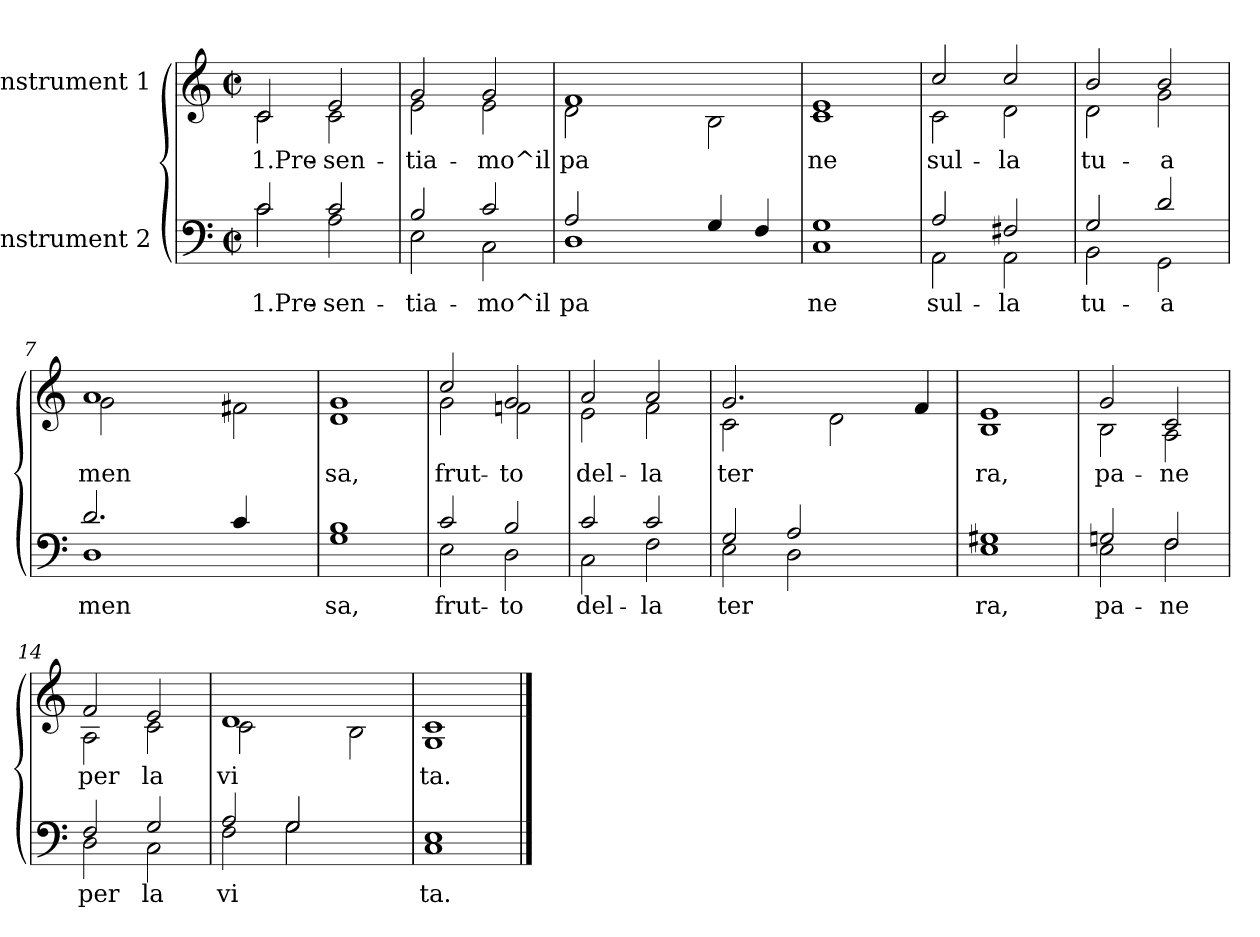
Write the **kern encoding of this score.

**kern	**text	**kern	**text
*part2	*part2	*part1	*part1
*staff2	*staff2	*staff1	*staff1
*I"Instrument 2	*	*I"Instrument 1	*
!!LO:PB:g=z
*stria5	*	*stria5	*
*clefF4	*	*clefG2	*
*k[]	*	*k[]	*
*C:	*	*C:	*
*M2/2	*	*M2/2	*
*met(c|)	*	*met(c|)	*
=1	=1	=1	=1
*^	*	*	*
!	!	!LO:LY:a:cj	!	!LO:LY:b:cj
*	*	*	*^	*
2c/	2c\	1.Pre-	2c/	2c\	1.Pre-
!	!	!LO:LY:a:cj	!	!	!LO:LY:b:cj
2c/	2A\	-sen-	2e/	2c\	-sen-
=2	=2	=2	=2	=2	=2
!	!	!LO:LY:a:cj	!	!	!LO:LY:b:cj
2B/	2E\	-tia-	2g/	2e\	-tia-
!	!	!LO:LY:a:cj	!	!	!LO:LY:b:cj
2c/	2C\	-mo^il	2g/	2e\	-mo^il
=3	=3	=3	=3	=3	=3
!	!	!LO:LY:a:cj	!	!	!LO:LY:b:cj
1D	2A/	pa-	1f	2d\	pa-
.	1ryy	.	.	1ryy	.
!	!	!LO:LY:a:cj	!	!	!LO:LY:b:cj
4G/	.	--	2B\	.	--
!	!	!LO:LY:a:cj	!	!	!
4F/	.	--	.	.	.
*v	*v	*	*	*	*
*	*	*v	*v	*
=4	=4	=4	=4
!	!LO:LY:a:cj	!	!LO:LY:b:cj
1G 1C	-ne	1e 1c	-ne
=5	=5	=5	=5
*^	*	*	*
!	!	!LO:LY:a:cj	!	!LO:LY:b:cj
*	*	*	*^	*
2A/	2AA\	sul-	2cc/	2c\	sul-
!	!	!LO:LY:a:cj	!	!	!LO:LY:b:cj
2F#X/	2AA\	-la	2cc/	2d\	-la
=6	=6	=6	=6	=6	=6
!	!	!LO:LY:a:cj	!	!	!LO:LY:b:cj
2G/	2BB\	tu-	2b/	2d\	tu-
!	!	!LO:LY:a:cj	!	!	!LO:LY:b:cj
2d/	2GG\	-a	2b/	2g\	-a
=7	=7	=7	=7	=7	=7
!	!	!LO:LY:a:cj	!	!	!LO:LY:b:cj
1D	2.d/	men-	1a	2g\	men-
.	.	.	.	1ryy	.
.	4ryy	.	.	.	.
!	!	!LO:LY:a:cj	!	!	!LO:LY:b:cj
4c/	2ryy	--	2f#X\	.	--
4ryy	.	.	.	.	.
*v	*v	*	*	*	*
*	*	*v	*v	*
=8	=8	=8	=8
!	!LO:LY:a:cj	!	!LO:LY:b:cj
1B 1G	-sa,	1g 1d	-sa,
!!LO:LB:g=z
=9	=9	=9	=9
*^	*	*	*
!	!	!LO:LY:a:cj	!	!LO:LY:b:cj
*	*	*	*^	*
2c/	2E\	frut-	2cc/	2g\	frut-
!	!	!LO:LY:a:cj	!	!	!LO:LY:b:cj
2B/	2D\	-to	2g/	2fn\	-to
=10	=10	=10	=10	=10	=10
!	!	!LO:LY:a:cj	!	!	!LO:LY:b:cj
2c/	2C\	del-	2a/	2e\	del-
!	!	!LO:LY:a:cj	!	!	!LO:LY:b:cj
2c/	2F\	-la	2a/	2f\	-la
=11	=11	=11	=11	=11	=11
!	!	!LO:LY:a:cj	!	!	!LO:LY:b:cj
2G/	2E\	ter-	2.g/	2c\	ter-
!	!	!LO:LY:a:cj	!	!	!
2A/	2D\	--	.	1ryy	.
.	.	.	2d\	.	.
2ryy	2ryy	.	.	.	.
!	!	!	!	!	!LO:LY:b:cj
.	.	.	4f/	.	--
*v	*v	*	*	*	*
*	*	*v	*v	*
=12	=12	=12	=12
!	!LO:LY:a:cj	!	!LO:LY:b:cj
1G#X 1E	-ra,	1e 1B	-ra,
=13	=13	=13	=13
*^	*	*	*
!	!	!LO:LY:a:cj	!	!LO:LY:b:cj
*	*	*	*^	*
2Gn/	2E\	pa-	2g/	2B\	pa-
!	!	!LO:LY:a:cj	!	!	!LO:LY:b:cj
2F/	2F\	-ne	2c/	2A\	-ne
=14	=14	=14	=14	=14	=14
!	!	!LO:LY:a:cj	!	!	!LO:LY:b:cj
2F/	2D\	per	2f/	2A\	per
!	!	!LO:LY:a:cj	!	!	!LO:LY:b:cj
2G/	2C\	la	2e/	2c\	la
=15	=15	=15	=15	=15	=15
!	!	!LO:LY:a:cj	!	!	!LO:LY:b:cj
2A/	2F\	vi-	1d	2c\	vi-
!	!	!LO:LY:a:cj	!	!	!
2G/	2G\	--	.	1ryy	.
!	!	!	!	!	!LO:LY:b:cj
2ryy	2ryy	.	2B\	.	--
*	*	*	*v	*v	*
=16	=16	=16	=16	=16
!	!	!LO:LY:a:cj	!	!LO:LY:b:cj
*v	*v	*	*	*
1E 1C	-ta.	1c 1G	-ta.
==	==	==	==
*-	*-	*-	*-
